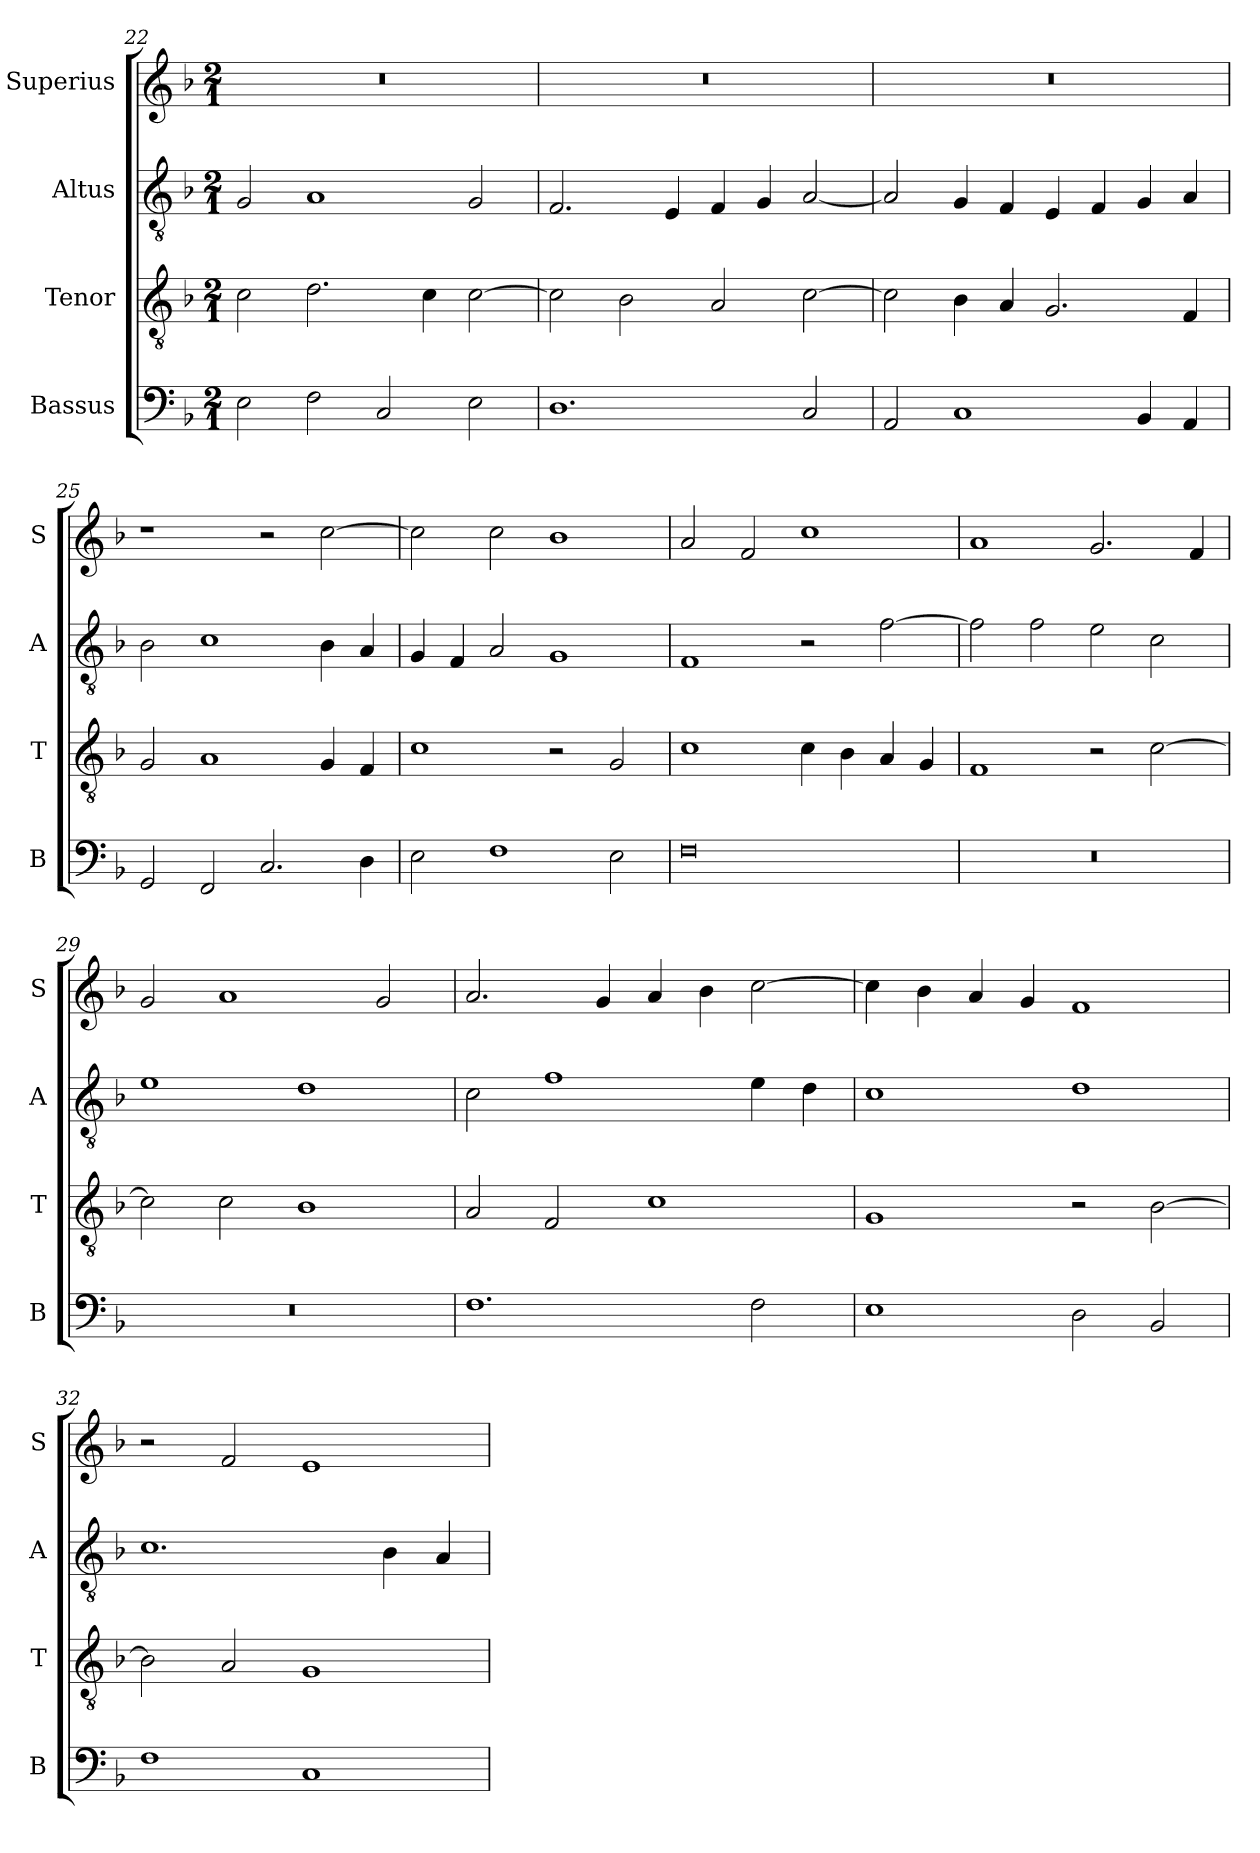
**kern	**kern	**kern	**kern
*part4	*part3	*part2	*part1
*staff4	*staff3	*staff2	*staff1
*I"Bassus	*I"Tenor	*I"Altus	*I"Superius
*I'B	*I'T	*I'A	*I'S
*clefF4	*clefGv2	*clefGv2	*clefG2
*k[b-]	*k[b-]	*k[b-]	*k[b-]
*F:	*F:	*F:	*F:
*M2/1	*M2/1	*M2/1	*M2/1
=22	=22	=22	=22
2E	2c	2G	0r
2F	2.d	1A	.
2C	.	.	.
.	4c	.	.
2E	[2c	2G	.
=23	=23	=23	=23
1.D	2c]	2.F	0r
.	2B-	.	.
.	.	4E	.
.	2A	4F	.
.	.	4G	.
2C	[2c	[2A	.
=24	=24	=24	=24
2AA	2c]	2A]	0r
1C	4B-	4G	.
.	4A	4F	.
.	2.G	4E	.
.	.	4F	.
4BB-	.	4G	.
4AA	4F	4A	.
=25	=25	=25	=25
2GG	2G	2B-	1r
2FF	1A	1c	.
2.C	.	.	2r
.	4G	4B-	[2cc
4D	4F	4A	.
=26	=26	=26	=26
2E	1c	4G	2cc]
.	.	4F	.
1F	.	2A	2cc
.	2r	1G	1b-
2E	2G	.	.
=27	=27	=27	=27
0F	1c	1F	2a
.	.	.	2f
.	4c	2r	1cc
.	4B-	.	.
.	4A	[2f	.
.	4G	.	.
=28	=28	=28	=28
0r	1F	2f]	1a
.	.	2f	.
.	2r	2e	2.g
.	[2c	2c	.
.	.	.	4f
=29	=29	=29	=29
0r	2c]	1e	2g
.	2c	.	1a
.	1B-	1d	.
.	.	.	2g
=30	=30	=30	=30
1.F	2A	2c	2.a
.	2F	1f	.
.	.	.	4g
.	1c	.	4a
.	.	.	4b-
2F	.	4e	[2cc
.	.	4d	.
=31	=31	=31	=31
1E	1G	1c	4cc]
.	.	.	4b-
.	.	.	4a
.	.	.	4g
2D	2r	1d	1f
2BB-	[2B-	.	.
=32	=32	=32	=32
1F	2B-]	1.c	2r
.	2A	.	2f
1C	1G	.	1e
.	.	4B-	.
.	.	4A	.
=	=	=	=
*-	*-	*-	*-
